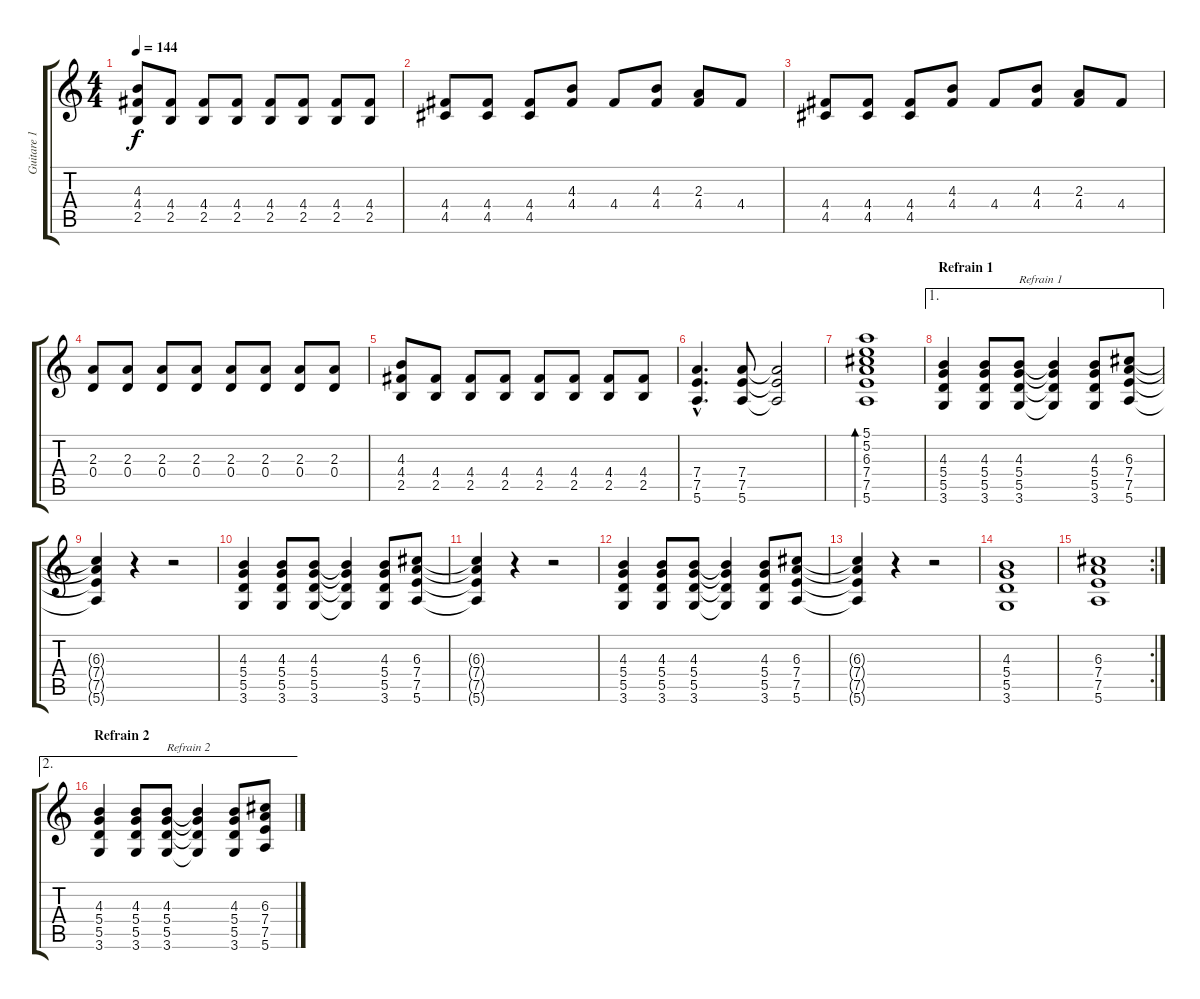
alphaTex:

\track ("Guitare 1" "Guitare 1") {instrument electricguitarclean}
\staff {score tabs}
\tuning (E4 B3 G3 D3 A2 E2) {hide}
\ts (4 4)
\tempo 144
\clef g2
\ks c
(4.3 4.4 2.5).8{dy f} (4.4 2.5).8 (4.4 2.5).8 (4.4 2.5).8 (4.4 2.5).8 (4.4 2.5).8 (4.4 2.5).8 (4.4 2.5).8 |
(4.4 4.5).8 (4.4 4.5).8 (4.4 4.5).8 (4.3 4.4).8 4.4.8 (4.3 4.4).8 (2.3 4.4).8 4.4.8 |
(4.4 4.5).8 (4.4 4.5).8 (4.4 4.5).8 (4.3 4.4).8 4.4.8 (4.3 4.4).8 (2.3 4.4).8 4.4.8 |
(2.3 0.4).8 (2.3 0.4).8 (2.3 0.4).8 (2.3 0.4).8 (2.3 0.4).8 (2.3 0.4).8 (2.3 0.4).8 (2.3 0.4).8 |
(4.3 4.4 2.5).8 (4.4 2.5).8 (4.4 2.5).8 (4.4 2.5).8 (4.4 2.5).8 (4.4 2.5).8 (4.4 2.5).8 (4.4 2.5).8 |
(7.4{hac} 7.5{hac} 5.6{hac}).4{d} (7.4 7.5 5.6).8 (7.4{t} 7.5{t} 5.6{t}).2 |
(5.1 5.2 6.3 7.4 7.5 5.6).1{bd 120} |
\ae 1
\section ("" "Refrain 1")
(4.3 5.4 5.5 3.6).4 (4.3 5.4 5.5 3.6).8 (4.3 5.4 5.5 3.6).8{txt "Refrain 1"} (4.3{t} 5.4{t} 5.5{t} 3.6{t}).4 (4.3 5.4 5.5 3.6).8 (6.3 7.4 7.5 5.6).8 |
(6.3{t} 7.4{t} 7.5{t} 5.6{t}).4 r.4 r.2 |
(4.3 5.4 5.5 3.6).4 (4.3 5.4 5.5 3.6).8 (4.3 5.4 5.5 3.6).8 (4.3{t} 5.4{t} 5.5{t} 3.6{t}).4 (4.3 5.4 5.5 3.6).8 (6.3 7.4 7.5 5.6).8 |
(6.3{t} 7.4{t} 7.5{t} 5.6{t}).4 r.4 r.2 |
(4.3 5.4 5.5 3.6).4 (4.3 5.4 5.5 3.6).8 (4.3 5.4 5.5 3.6).8 (4.3{t} 5.4{t} 5.5{t} 3.6{t}).4 (4.3 5.4 5.5 3.6).8 (6.3 7.4 7.5 5.6).8 |
(6.3{t} 7.4{t} 7.5{t} 5.6{t}).4 r.4 r.2 |
(4.3 5.4 5.5 3.6).1 |
\rc 2
(6.3 7.4 7.5 5.6).1 |
\ae 2
\section ("" "Refrain 2")
(4.3 5.4 5.5 3.6).4 (4.3 5.4 5.5 3.6).8 (4.3 5.4 5.5 3.6).8{txt "Refrain 2"} (4.3{t} 5.4{t} 5.5{t} 3.6{t}).4 (4.3 5.4 5.5 3.6).8 (6.3 7.4 7.5 5.6).8
